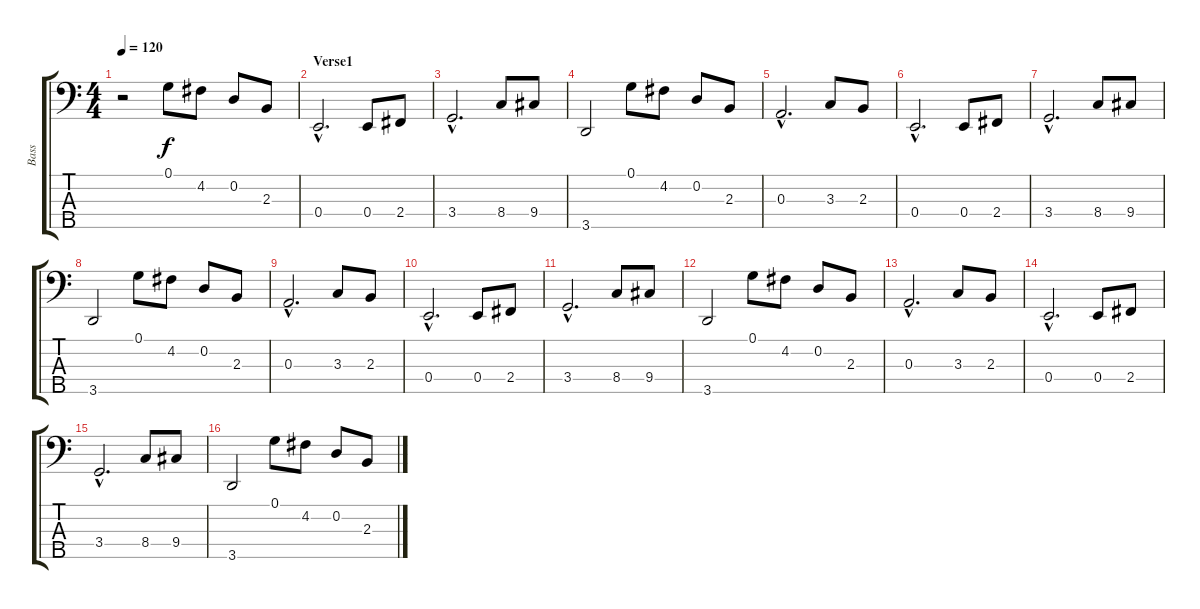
\track ("Bass" "Bass") {instrument electricbassfinger}
\staff {score tabs}
\tuning (G2 D2 A1 E1 B0) {hide}
\ts (4 4)
\tempo 120
\clef f4
\ks c
r.2{dy f} 0.1.8{volume 12} 4.2.8 0.2.8 2.3.8 |
\section ("" "Verse1")
0.4{hac}.2{d} 0.4.8 2.4.8 |
3.4{hac}.2{d} 8.4.8 9.4.8 |
3.5.2 0.1.8 4.2.8 0.2.8 2.3.8 |
0.3{hac}.2{d} 3.3.8 2.3.8 |
0.4{hac}.2{d} 0.4.8 2.4.8 |
3.4{hac}.2{d} 8.4.8 9.4.8 |
3.5.2 0.1.8 4.2.8 0.2.8 2.3.8 |
0.3{hac}.2{d} 3.3.8 2.3.8 |
0.4{hac}.2{d} 0.4.8 2.4.8 |
3.4{hac}.2{d} 8.4.8 9.4.8 |
3.5.2 0.1.8 4.2.8 0.2.8 2.3.8 |
0.3{hac}.2{d} 3.3.8 2.3.8 |
0.4{hac}.2{d} 0.4.8 2.4.8 |
3.4{hac}.2{d} 8.4.8 9.4.8 |
3.5.2 0.1.8 4.2.8 0.2.8 2.3.8
